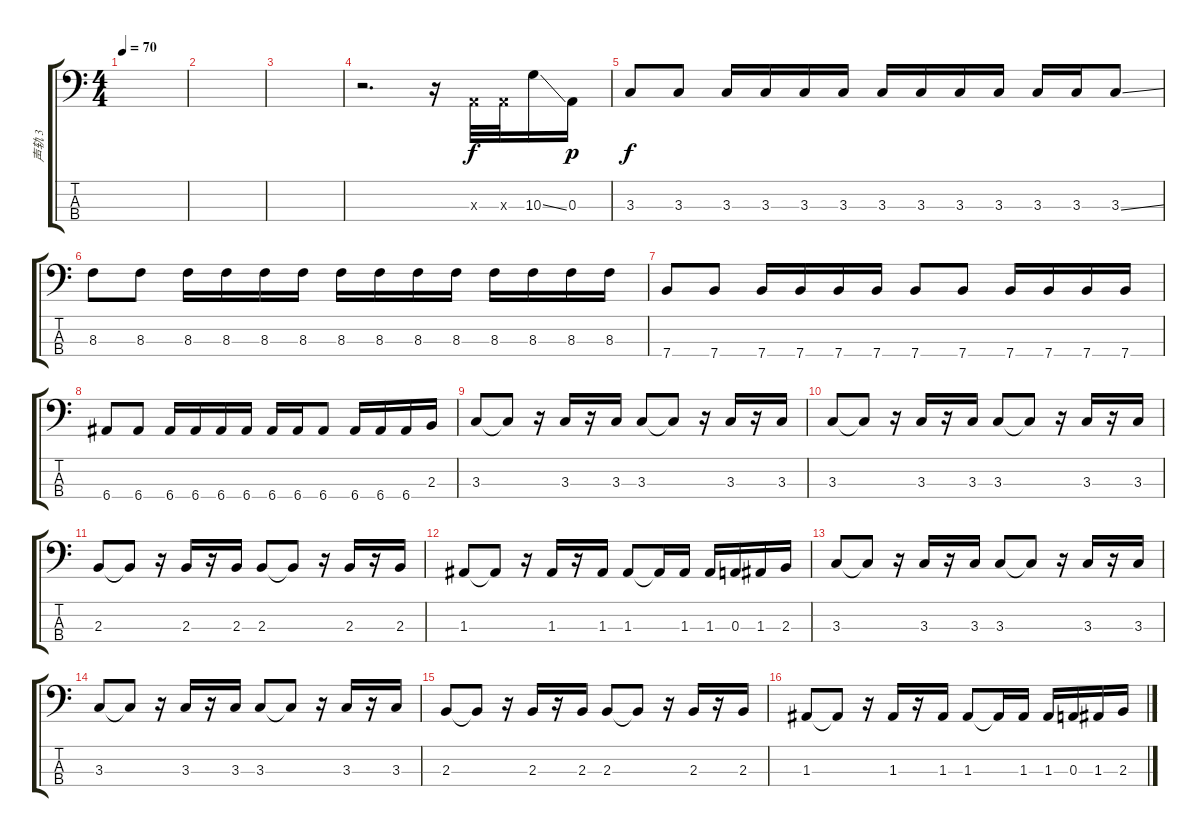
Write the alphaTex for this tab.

\track ("声轨 3" "声轨 3") {instrument electricbassfinger}
\staff {score tabs}
\tuning (G2 D2 A1 E1) {hide}
\ts (4 4)
\tempo 70
\clef f4
\ks c
|
|
|
r.2{d} r.16 0.3{x}.32 0.3{x}.32 10.3{ss}.16 0.3.16{dy p} |
3.3.8{dy f} 3.3.8 3.3.16 3.3.16 3.3.16 3.3.16 3.3.16 3.3.16 3.3.16 3.3.16 3.3.16 3.3.16 3.3{ss}.8 |
8.3.8 8.3.8 8.3.16 8.3.16 8.3.16 8.3.16 8.3.16 8.3.16 8.3.16 8.3.16 8.3.16 8.3.16 8.3.16 8.3.16 |
7.4.8 7.4.8 7.4.16 7.4.16 7.4.16 7.4.16 7.4.8 7.4.8 7.4.16 7.4.16 7.4.16 7.4.16 |
6.4.8 6.4.8 6.4.16 6.4.16 6.4.16 6.4.16 6.4.16 6.4.16 6.4.8 6.4.16 6.4.16 6.4.16 2.3.16 |
3.3.8 3.3{t}.8 r.16 3.3.16 r.16 3.3.16 3.3.8 3.3{t}.8 r.16 3.3.16 r.16 3.3.16 |
3.3.8 3.3{t}.8 r.16 3.3.16 r.16 3.3.16 3.3.8 3.3{t}.8 r.16 3.3.16 r.16 3.3.16 |
2.3.8 2.3{t}.8 r.16 2.3.16 r.16 2.3.16 2.3.8 2.3{t}.8 r.16 2.3.16 r.16 2.3.16 |
1.3.8 1.3{t}.8 r.16 1.3.16 r.16 1.3.16 1.3.8 1.3{t}.16 1.3.16 1.3.16 0.3.16 1.3.16 2.3.16 |
3.3.8 3.3{t}.8 r.16 3.3.16 r.16 3.3.16 3.3.8 3.3{t}.8 r.16 3.3.16 r.16 3.3.16 |
3.3.8 3.3{t}.8 r.16 3.3.16 r.16 3.3.16 3.3.8 3.3{t}.8 r.16 3.3.16 r.16 3.3.16 |
2.3.8 2.3{t}.8 r.16 2.3.16 r.16 2.3.16 2.3.8 2.3{t}.8 r.16 2.3.16 r.16 2.3.16 |
1.3.8 1.3{t}.8 r.16 1.3.16 r.16 1.3.16 1.3.8 1.3{t}.16 1.3.16 1.3.16 0.3.16 1.3.16 2.3.16
